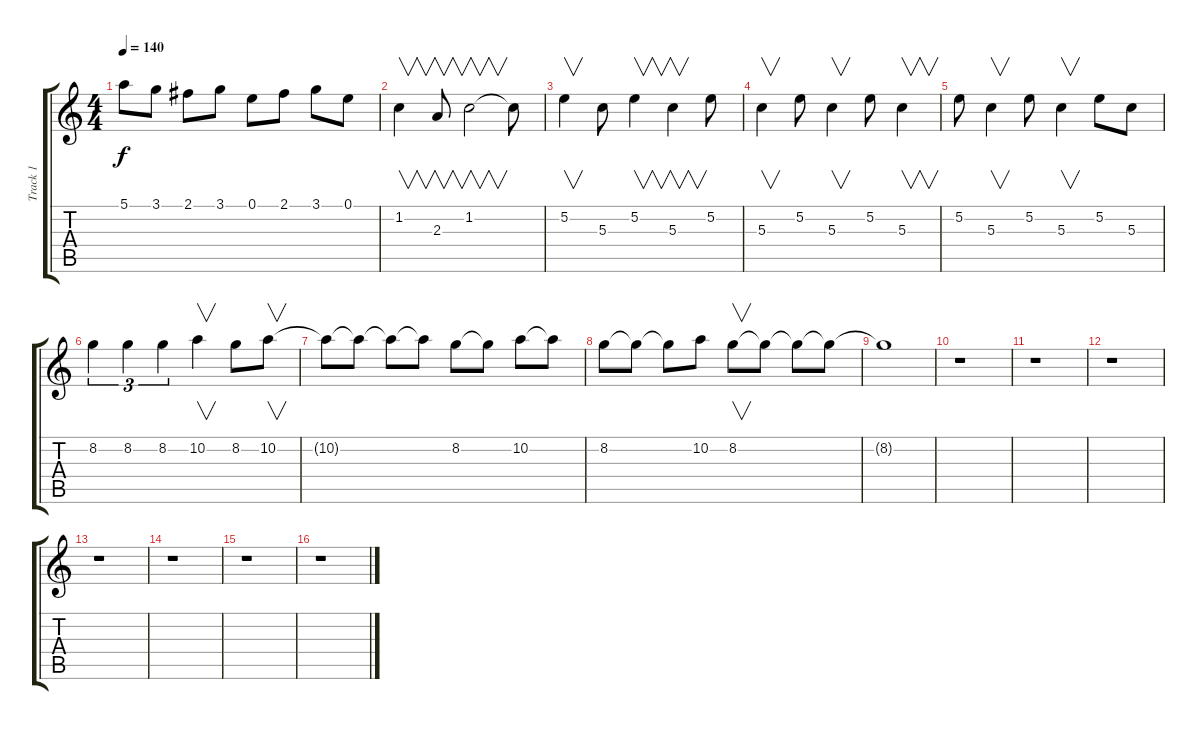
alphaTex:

\track ("Track 1" "Track 1") {instrument electricguitarjazz}
\staff {score tabs}
\tuning (E4 B3 G3 D3 A2 E2) {hide}
\ts (4 4)
\tempo 140
\clef g2
\ks c
5.1.8{dy f} 3.1.8 2.1.8 3.1.8 0.1.8 2.1.8 3.1.8 0.1.8 |
1.2.4{v} 2.3.8{v} 1.2.2{v} 1.2{t}.8 |
5.2.4{v} 5.3.8 5.2.4{v} 5.3.4{v} 5.2.8 |
5.3.4{v} 5.2.8 5.3.4{v} 5.2.8 5.3.4{v} |
5.2.8 5.3.4{v} 5.2.8 5.3.4{v} 5.2.8 5.3.8 |
8.2.4{tu (3 2)} 8.2.4{tu (3 2)} 8.2.4{tu (3 2)} 10.2.4{v} 8.2.8 10.2.8{v} |
10.2{t}.8 10.2{t}.8 10.2{t}.8 10.2{t}.8 8.2.8 8.2{t}.8 10.2.8 10.2{t}.8 |
8.2.8 8.2{t}.8 8.2{t}.8 10.2.8 8.2.8{v} 8.2{t}.8 8.2{t}.8 8.2{t}.8 |
8.2{t}.1{volume 0} |
r.1 |
r.1 |
r.1 |
r.1 |
r.1 |
r.1 |
r.1
